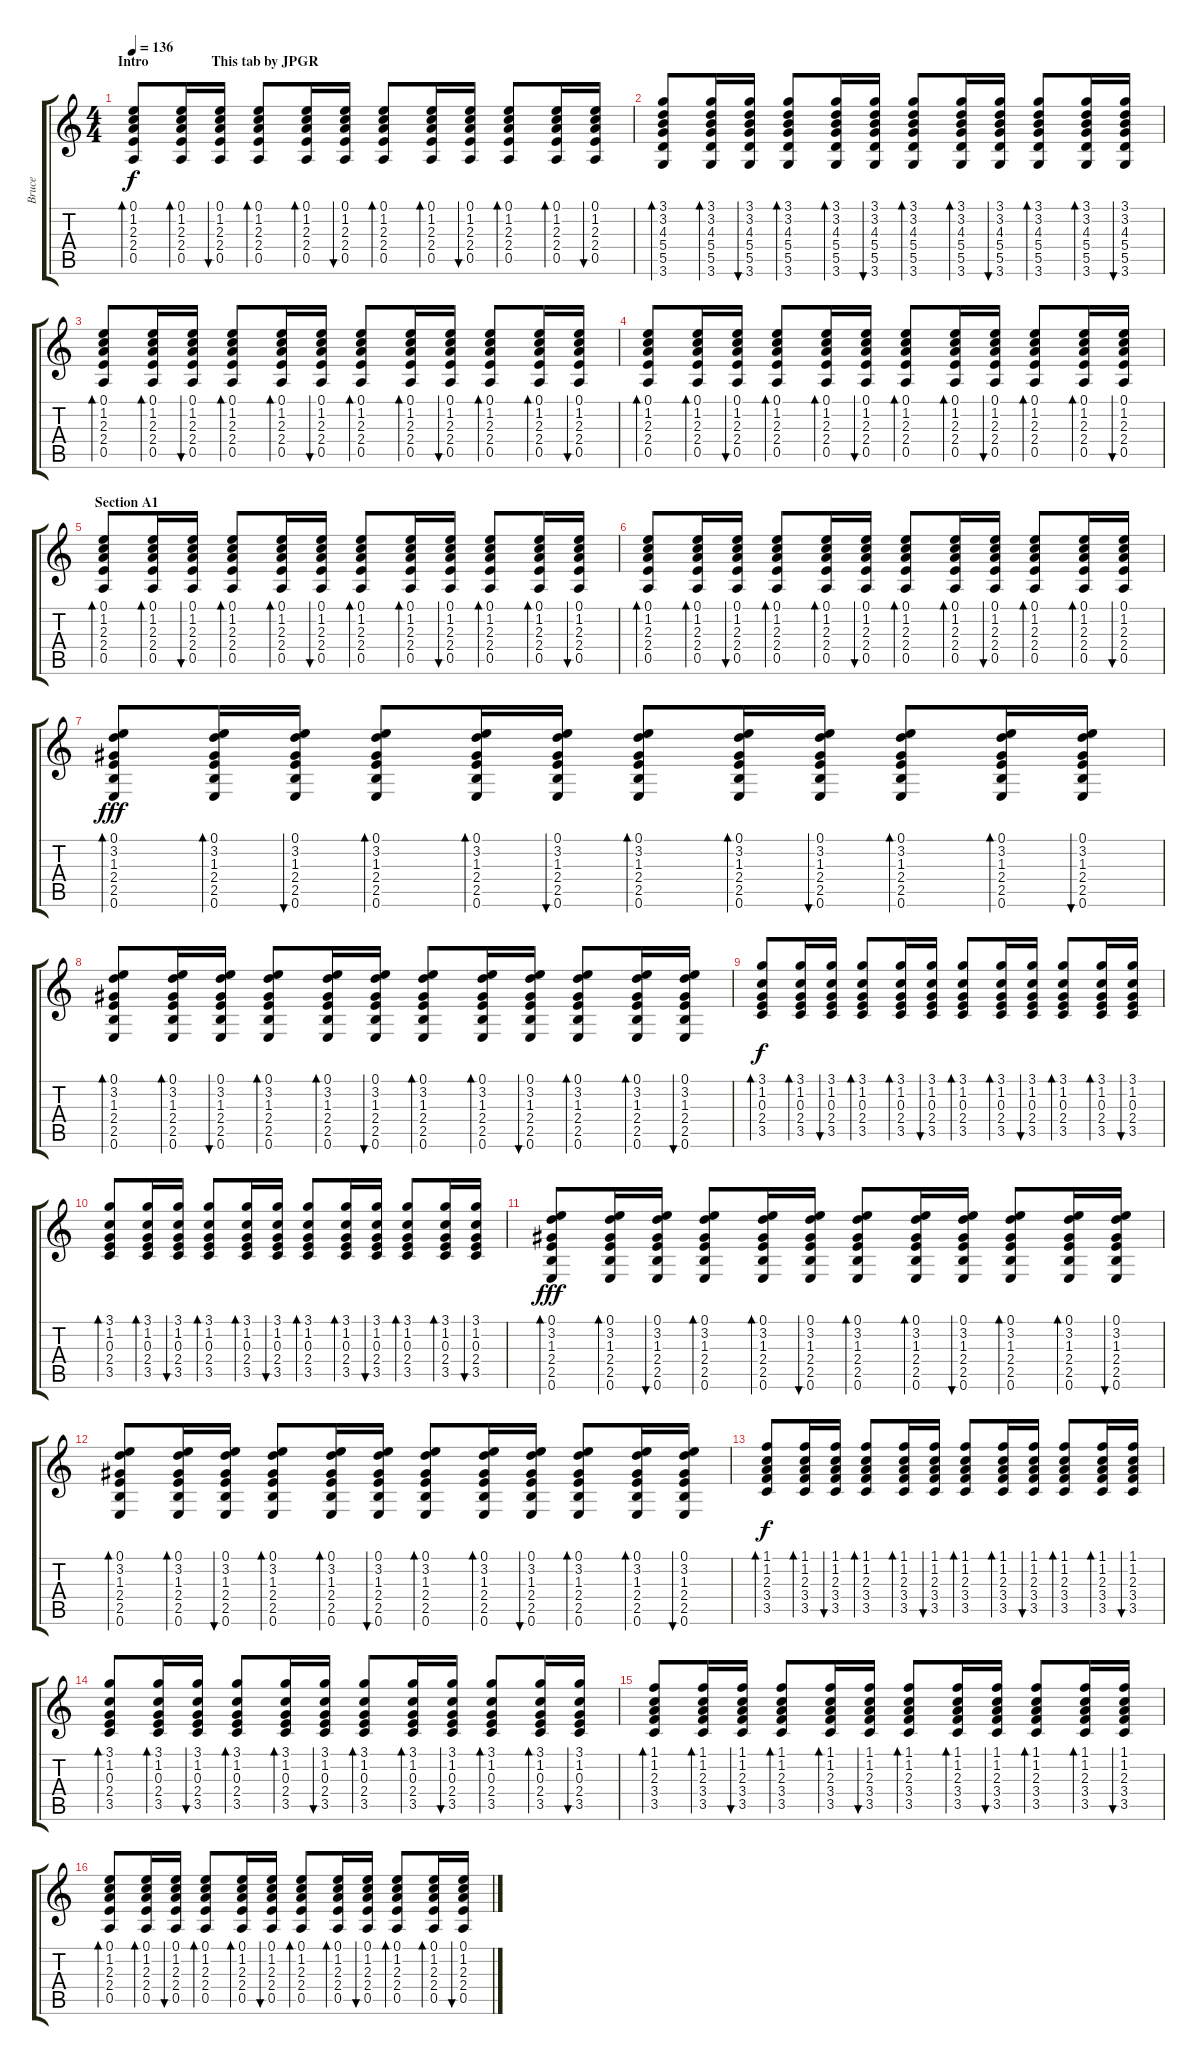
\track ("Bruce" "Bruce") {instrument acousticguitarnylon}
\staff {score tabs}
\tuning (E4 B3 G3 D3 A2 E2) {hide}
\ts (4 4)
\section ("" "Intro                  This tab by JPGR")
\tempo 136
\clef g2
\ks c
(0.1 1.2 2.3 2.4 0.5).8{bd 60 dy f instrument acousticguitarnylon} (0.1 1.2 2.3 2.4 0.5).16{bd 60} (0.1 1.2 2.3 2.4 0.5).16{bu 60} (0.1 1.2 2.3 2.4 0.5).8{bd 60} (0.1 1.2 2.3 2.4 0.5).16{bd 60} (0.1 1.2 2.3 2.4 0.5).16{bu 60} (0.1 1.2 2.3 2.4 0.5).8{bd 60} (0.1 1.2 2.3 2.4 0.5).16{bd 60} (0.1 1.2 2.3 2.4 0.5).16{bu 60} (0.1 1.2 2.3 2.4 0.5).8{bd 60} (0.1 1.2 2.3 2.4 0.5).16{bd 60} (0.1 1.2 2.3 2.4 0.5).16{bu 60} |
(3.1 3.2 4.3 5.4 5.5 3.6).8{bd 60} (3.1 3.2 4.3 5.4 5.5 3.6).16{bd 60} (3.1 3.2 4.3 5.4 5.5 3.6).16{bu 60} (3.1 3.2 4.3 5.4 5.5 3.6).8{bd 60} (3.1 3.2 4.3 5.4 5.5 3.6).16{bd 60} (3.1 3.2 4.3 5.4 5.5 3.6).16{bu 60} (3.1 3.2 4.3 5.4 5.5 3.6).8{bd 60} (3.1 3.2 4.3 5.4 5.5 3.6).16{bd 60} (3.1 3.2 4.3 5.4 5.5 3.6).16{bu 60} (3.1 3.2 4.3 5.4 5.5 3.6).8{bd 60} (3.1 3.2 4.3 5.4 5.5 3.6).16{bd 60} (3.1 3.2 4.3 5.4 5.5 3.6).16{bu 60} |
(0.1 1.2 2.3 2.4 0.5).8{bd 60} (0.1 1.2 2.3 2.4 0.5).16{bd 60} (0.1 1.2 2.3 2.4 0.5).16{bu 60} (0.1 1.2 2.3 2.4 0.5).8{bd 60} (0.1 1.2 2.3 2.4 0.5).16{bd 60} (0.1 1.2 2.3 2.4 0.5).16{bu 60} (0.1 1.2 2.3 2.4 0.5).8{bd 60} (0.1 1.2 2.3 2.4 0.5).16{bd 60} (0.1 1.2 2.3 2.4 0.5).16{bu 60} (0.1 1.2 2.3 2.4 0.5).8{bd 60} (0.1 1.2 2.3 2.4 0.5).16{bd 60} (0.1 1.2 2.3 2.4 0.5).16{bu 60} |
(0.1 1.2 2.3 2.4 0.5).8{bd 60} (0.1 1.2 2.3 2.4 0.5).16{bd 60} (0.1 1.2 2.3 2.4 0.5).16{bu 60} (0.1 1.2 2.3 2.4 0.5).8{bd 60} (0.1 1.2 2.3 2.4 0.5).16{bd 60} (0.1 1.2 2.3 2.4 0.5).16{bu 60} (0.1 1.2 2.3 2.4 0.5).8{bd 60} (0.1 1.2 2.3 2.4 0.5).16{bd 60} (0.1 1.2 2.3 2.4 0.5).16{bu 60} (0.1 1.2 2.3 2.4 0.5).8{bd 60} (0.1 1.2 2.3 2.4 0.5).16{bd 60} (0.1 1.2 2.3 2.4 0.5).16{bu 60} |
\section ("" "  Section A1")
(0.1 1.2 2.3 2.4 0.5).8{bd 60} (0.1 1.2 2.3 2.4 0.5).16{bd 60} (0.1 1.2 2.3 2.4 0.5).16{bu 60} (0.1 1.2 2.3 2.4 0.5).8{bd 60} (0.1 1.2 2.3 2.4 0.5).16{bd 60} (0.1 1.2 2.3 2.4 0.5).16{bu 60} (0.1 1.2 2.3 2.4 0.5).8{bd 60} (0.1 1.2 2.3 2.4 0.5).16{bd 60} (0.1 1.2 2.3 2.4 0.5).16{bu 60} (0.1 1.2 2.3 2.4 0.5).8{bd 60} (0.1 1.2 2.3 2.4 0.5).16{bd 60} (0.1 1.2 2.3 2.4 0.5).16{bu 60} |
(0.1 1.2 2.3 2.4 0.5).8{bd 60} (0.1 1.2 2.3 2.4 0.5).16{bd 60} (0.1 1.2 2.3 2.4 0.5).16{bu 60} (0.1 1.2 2.3 2.4 0.5).8{bd 60} (0.1 1.2 2.3 2.4 0.5).16{bd 60} (0.1 1.2 2.3 2.4 0.5).16{bu 60} (0.1 1.2 2.3 2.4 0.5).8{bd 60} (0.1 1.2 2.3 2.4 0.5).16{bd 60} (0.1 1.2 2.3 2.4 0.5).16{bu 60} (0.1 1.2 2.3 2.4 0.5).8{bd 60} (0.1 1.2 2.3 2.4 0.5).16{bd 60} (0.1 1.2 2.3 2.4 0.5).16{bu 60} |
(0.1 3.2 1.3 2.4 2.5 0.6).8{bd 60 dy fff} (0.1 3.2 1.3 2.4 2.5 0.6).16{bd 60} (0.1 3.2 1.3 2.4 2.5 0.6).16{bu 60} (0.1 3.2 1.3 2.4 2.5 0.6).8{bd 60} (0.1 3.2 1.3 2.4 2.5 0.6).16{bd 60} (0.1 3.2 1.3 2.4 2.5 0.6).16{bu 60} (0.1 3.2 1.3 2.4 2.5 0.6).8{bd 60} (0.1 3.2 1.3 2.4 2.5 0.6).16{bd 60} (0.1 3.2 1.3 2.4 2.5 0.6).16{bu 60} (0.1 3.2 1.3 2.4 2.5 0.6).8{bd 60} (0.1 3.2 1.3 2.4 2.5 0.6).16{bd 60} (0.1 3.2 1.3 2.4 2.5 0.6).16{bu 60} |
(0.1 3.2 1.3 2.4 2.5 0.6).8{bd 60} (0.1 3.2 1.3 2.4 2.5 0.6).16{bd 60} (0.1 3.2 1.3 2.4 2.5 0.6).16{bu 60} (0.1 3.2 1.3 2.4 2.5 0.6).8{bd 60} (0.1 3.2 1.3 2.4 2.5 0.6).16{bd 60} (0.1 3.2 1.3 2.4 2.5 0.6).16{bu 60} (0.1 3.2 1.3 2.4 2.5 0.6).8{bd 60} (0.1 3.2 1.3 2.4 2.5 0.6).16{bd 60} (0.1 3.2 1.3 2.4 2.5 0.6).16{bu 60} (0.1 3.2 1.3 2.4 2.5 0.6).8{bd 60} (0.1 3.2 1.3 2.4 2.5 0.6).16{bd 60} (0.1 3.2 1.3 2.4 2.5 0.6).16{bu 60} |
(3.1 1.2 0.3 2.4 3.5).8{bd 60 dy f} (3.1 1.2 0.3 2.4 3.5).16{bd 60} (3.1 1.2 0.3 2.4 3.5).16{bu 60} (3.1 1.2 0.3 2.4 3.5).8{bd 60} (3.1 1.2 0.3 2.4 3.5).16{bd 60} (3.1 1.2 0.3 2.4 3.5).16{bu 60} (3.1 1.2 0.3 2.4 3.5).8{bd 60} (3.1 1.2 0.3 2.4 3.5).16{bd 60} (3.1 1.2 0.3 2.4 3.5).16{bu 60} (3.1 1.2 0.3 2.4 3.5).8{bd 60} (3.1 1.2 0.3 2.4 3.5).16{bd 60} (3.1 1.2 0.3 2.4 3.5).16{bu 60} |
(3.1 1.2 0.3 2.4 3.5).8{bd 60} (3.1 1.2 0.3 2.4 3.5).16{bd 60} (3.1 1.2 0.3 2.4 3.5).16{bu 60} (3.1 1.2 0.3 2.4 3.5).8{bd 60} (3.1 1.2 0.3 2.4 3.5).16{bd 60} (3.1 1.2 0.3 2.4 3.5).16{bu 60} (3.1 1.2 0.3 2.4 3.5).8{bd 60} (3.1 1.2 0.3 2.4 3.5).16{bd 60} (3.1 1.2 0.3 2.4 3.5).16{bu 60} (3.1 1.2 0.3 2.4 3.5).8{bd 60} (3.1 1.2 0.3 2.4 3.5).16{bd 60} (3.1 1.2 0.3 2.4 3.5).16{bu 60} |
(0.1 3.2 1.3 2.4 2.5 0.6).8{bd 60 dy fff} (0.1 3.2 1.3 2.4 2.5 0.6).16{bd 60} (0.1 3.2 1.3 2.4 2.5 0.6).16{bu 60} (0.1 3.2 1.3 2.4 2.5 0.6).8{bd 60} (0.1 3.2 1.3 2.4 2.5 0.6).16{bd 60} (0.1 3.2 1.3 2.4 2.5 0.6).16{bu 60} (0.1 3.2 1.3 2.4 2.5 0.6).8{bd 60} (0.1 3.2 1.3 2.4 2.5 0.6).16{bd 60} (0.1 3.2 1.3 2.4 2.5 0.6).16{bu 60} (0.1 3.2 1.3 2.4 2.5 0.6).8{bd 60} (0.1 3.2 1.3 2.4 2.5 0.6).16{bd 60} (0.1 3.2 1.3 2.4 2.5 0.6).16{bu 60} |
(0.1 3.2 1.3 2.4 2.5 0.6).8{bd 60} (0.1 3.2 1.3 2.4 2.5 0.6).16{bd 60} (0.1 3.2 1.3 2.4 2.5 0.6).16{bu 60} (0.1 3.2 1.3 2.4 2.5 0.6).8{bd 60} (0.1 3.2 1.3 2.4 2.5 0.6).16{bd 60} (0.1 3.2 1.3 2.4 2.5 0.6).16{bu 60} (0.1 3.2 1.3 2.4 2.5 0.6).8{bd 60} (0.1 3.2 1.3 2.4 2.5 0.6).16{bd 60} (0.1 3.2 1.3 2.4 2.5 0.6).16{bu 60} (0.1 3.2 1.3 2.4 2.5 0.6).8{bd 60} (0.1 3.2 1.3 2.4 2.5 0.6).16{bd 60} (0.1 3.2 1.3 2.4 2.5 0.6).16{bu 60} |
(1.1 1.2 2.3 3.4 3.5).8{bd 60 dy f} (1.1 1.2 2.3 3.4 3.5).16{bd 60} (1.1 1.2 2.3 3.4 3.5).16{bu 60} (1.1 1.2 2.3 3.4 3.5).8{bd 60} (1.1 1.2 2.3 3.4 3.5).16{bd 60} (1.1 1.2 2.3 3.4 3.5).16{bu 60} (1.1 1.2 2.3 3.4 3.5).8{bd 60} (1.1 1.2 2.3 3.4 3.5).16{bd 60} (1.1 1.2 2.3 3.4 3.5).16{bu 60} (1.1 1.2 2.3 3.4 3.5).8{bd 60} (1.1 1.2 2.3 3.4 3.5).16{bd 60} (1.1 1.2 2.3 3.4 3.5).16{bu 60} |
(3.1 1.2 0.3 2.4 3.5).8{bd 60} (3.1 1.2 0.3 2.4 3.5).16{bd 60} (3.1 1.2 0.3 2.4 3.5).16{bu 60} (3.1 1.2 0.3 2.4 3.5).8{bd 60} (3.1 1.2 0.3 2.4 3.5).16{bd 60} (3.1 1.2 0.3 2.4 3.5).16{bu 60} (3.1 1.2 0.3 2.4 3.5).8{bd 60} (3.1 1.2 0.3 2.4 3.5).16{bd 60} (3.1 1.2 0.3 2.4 3.5).16{bu 60} (3.1 1.2 0.3 2.4 3.5).8{bd 60} (3.1 1.2 0.3 2.4 3.5).16{bd 60} (3.1 1.2 0.3 2.4 3.5).16{bu 60} |
(1.1 1.2 2.3 3.4 3.5).8{bd 60} (1.1 1.2 2.3 3.4 3.5).16{bd 60} (1.1 1.2 2.3 3.4 3.5).16{bu 60} (1.1 1.2 2.3 3.4 3.5).8{bd 60} (1.1 1.2 2.3 3.4 3.5).16{bd 60} (1.1 1.2 2.3 3.4 3.5).16{bu 60} (1.1 1.2 2.3 3.4 3.5).8{bd 60} (1.1 1.2 2.3 3.4 3.5).16{bd 60} (1.1 1.2 2.3 3.4 3.5).16{bu 60} (1.1 1.2 2.3 3.4 3.5).8{bd 60} (1.1 1.2 2.3 3.4 3.5).16{bd 60} (1.1 1.2 2.3 3.4 3.5).16{bu 60} |
(0.1 1.2 2.3 2.4 0.5).8{bd 60} (0.1 1.2 2.3 2.4 0.5).16{bd 60} (0.1 1.2 2.3 2.4 0.5).16{bu 60} (0.1 1.2 2.3 2.4 0.5).8{bd 60} (0.1 1.2 2.3 2.4 0.5).16{bd 60} (0.1 1.2 2.3 2.4 0.5).16{bu 60} (0.1 1.2 2.3 2.4 0.5).8{bd 60} (0.1 1.2 2.3 2.4 0.5).16{bd 60} (0.1 1.2 2.3 2.4 0.5).16{bu 60} (0.1 1.2 2.3 2.4 0.5).8{bd 60} (0.1 1.2 2.3 2.4 0.5).16{bd 60} (0.1 1.2 2.3 2.4 0.5).16{bu 60}
